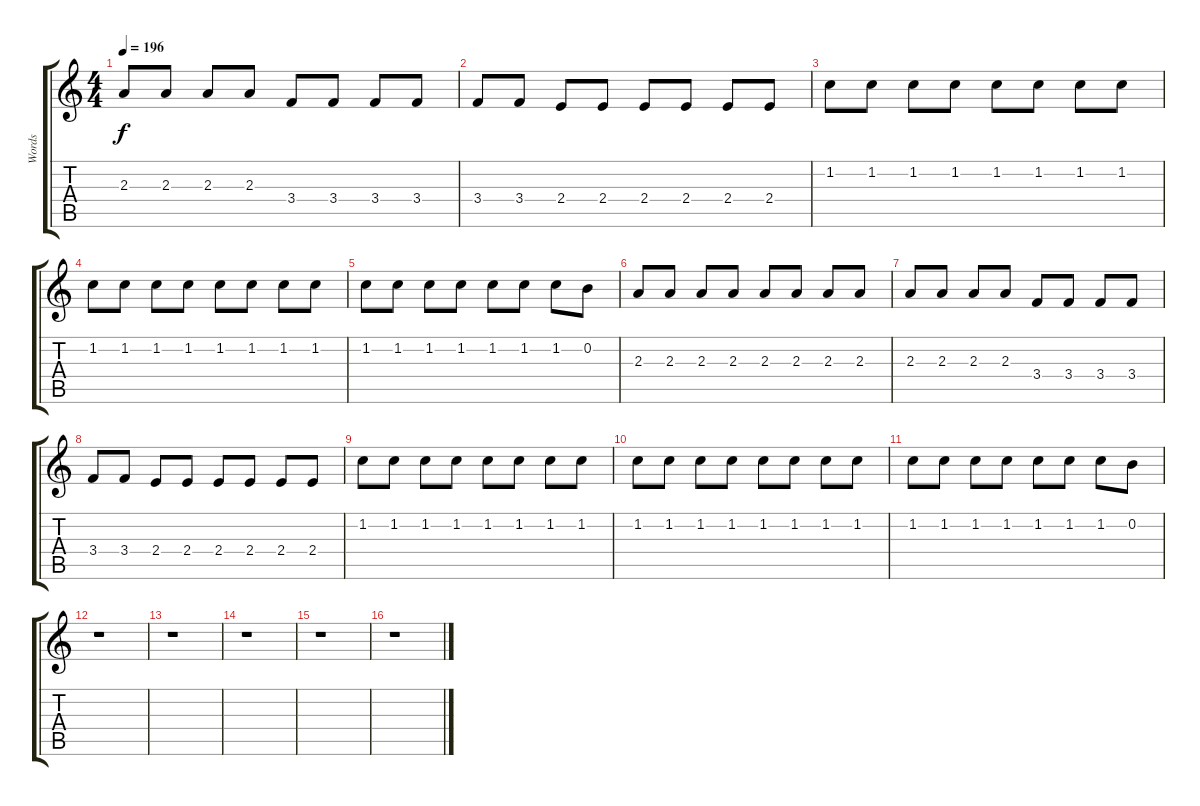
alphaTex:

\track ("Words" "Words") {instrument overdrivenguitar}
\staff {score tabs}
\tuning (E4 B3 G3 D3 A2 E2) {hide}
\ts (4 4)
\tempo 196
\clef g2
\ks c
2.3.8{dy f} 2.3.8 2.3.8 2.3.8 3.4.8 3.4.8 3.4.8 3.4.8 |
3.4.8 3.4.8 2.4.8 2.4.8 2.4.8 2.4.8 2.4.8 2.4.8 |
1.2.8 1.2.8 1.2.8 1.2.8 1.2.8 1.2.8 1.2.8 1.2.8 |
1.2.8 1.2.8 1.2.8 1.2.8 1.2.8 1.2.8 1.2.8 1.2.8 |
1.2.8 1.2.8 1.2.8 1.2.8 1.2.8 1.2.8 1.2.8 0.2.8 |
2.3.8 2.3.8 2.3.8 2.3.8 2.3.8 2.3.8 2.3.8 2.3.8 |
2.3.8 2.3.8 2.3.8 2.3.8 3.4.8 3.4.8 3.4.8 3.4.8 |
3.4.8 3.4.8 2.4.8 2.4.8 2.4.8 2.4.8 2.4.8 2.4.8 |
1.2.8 1.2.8 1.2.8 1.2.8 1.2.8 1.2.8 1.2.8 1.2.8 |
1.2.8 1.2.8 1.2.8 1.2.8 1.2.8 1.2.8 1.2.8 1.2.8 |
1.2.8 1.2.8 1.2.8 1.2.8 1.2.8 1.2.8 1.2.8 0.2.8 |
r.1 |
r.1 |
r.1 |
r.1 |
r.1
